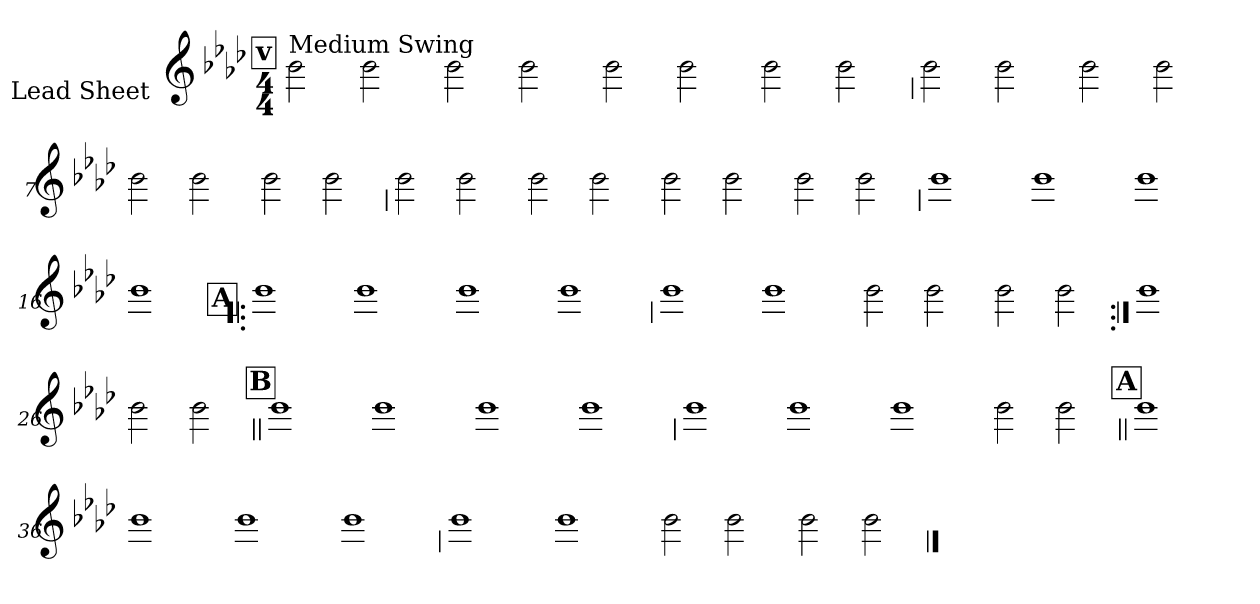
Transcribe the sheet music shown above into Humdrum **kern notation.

**kern
*part1
*staff1
*I"Lead Sheet
*stria0
*clefG2
*k[b-e-a-d-]
*f:
*M4/4
!!LO:REH:place=s1:a:t=v
=1||
!LO:TX:a:t=Medium Swing
2b-
2b-
=2-
2b-
2b-
=3-
2b-
2b-
=4-
2b-
2b-
!!LO:LB:g=z
=5
2b-
2b-
=6-
2b-
2b-
=7-
2b-
2b-
=8-
2b-
2b-
!!LO:LB:g=z
=9
2b-
2b-
=10-
2b-
2b-
=11-
2b-
2b-
=12-
2b-
2b-
!!LO:LB:g=z
=13
1b-
=14-
1b-
=15-
1b-
=16-
1b-
!!LO:LB:g=z
!!LO:REH:place=s1:a:t=A
=17!|:
1b-
=18-
1b-
=19-
1b-
=20-
1b-
!!LO:LB:g=z
=21
1b-
=22-
1b-
=23-
2b-
2b-
=24-
2b-
2b-
!!LO:LB:g=z
=25:|!
1b-
=26-
2b-
2b-
!!LO:LB:g=z
!!LO:REH:place=s1:a:t=B
=27||
1b-
=28-
1b-
=29-
1b-
=30-
1b-
!!LO:LB:g=z
=31
1b-
=32-
1b-
=33-
1b-
=34-
2b-
2b-
!!LO:LB:g=z
!!LO:REH:place=s1:a:t=A
=35||
1b-
=36-
1b-
=37-
1b-
=38-
1b-
!!LO:LB:g=z
=39
1b-
=40-
1b-
=41-
2b-
2b-
=42-
2b-
2b-
==
*-
